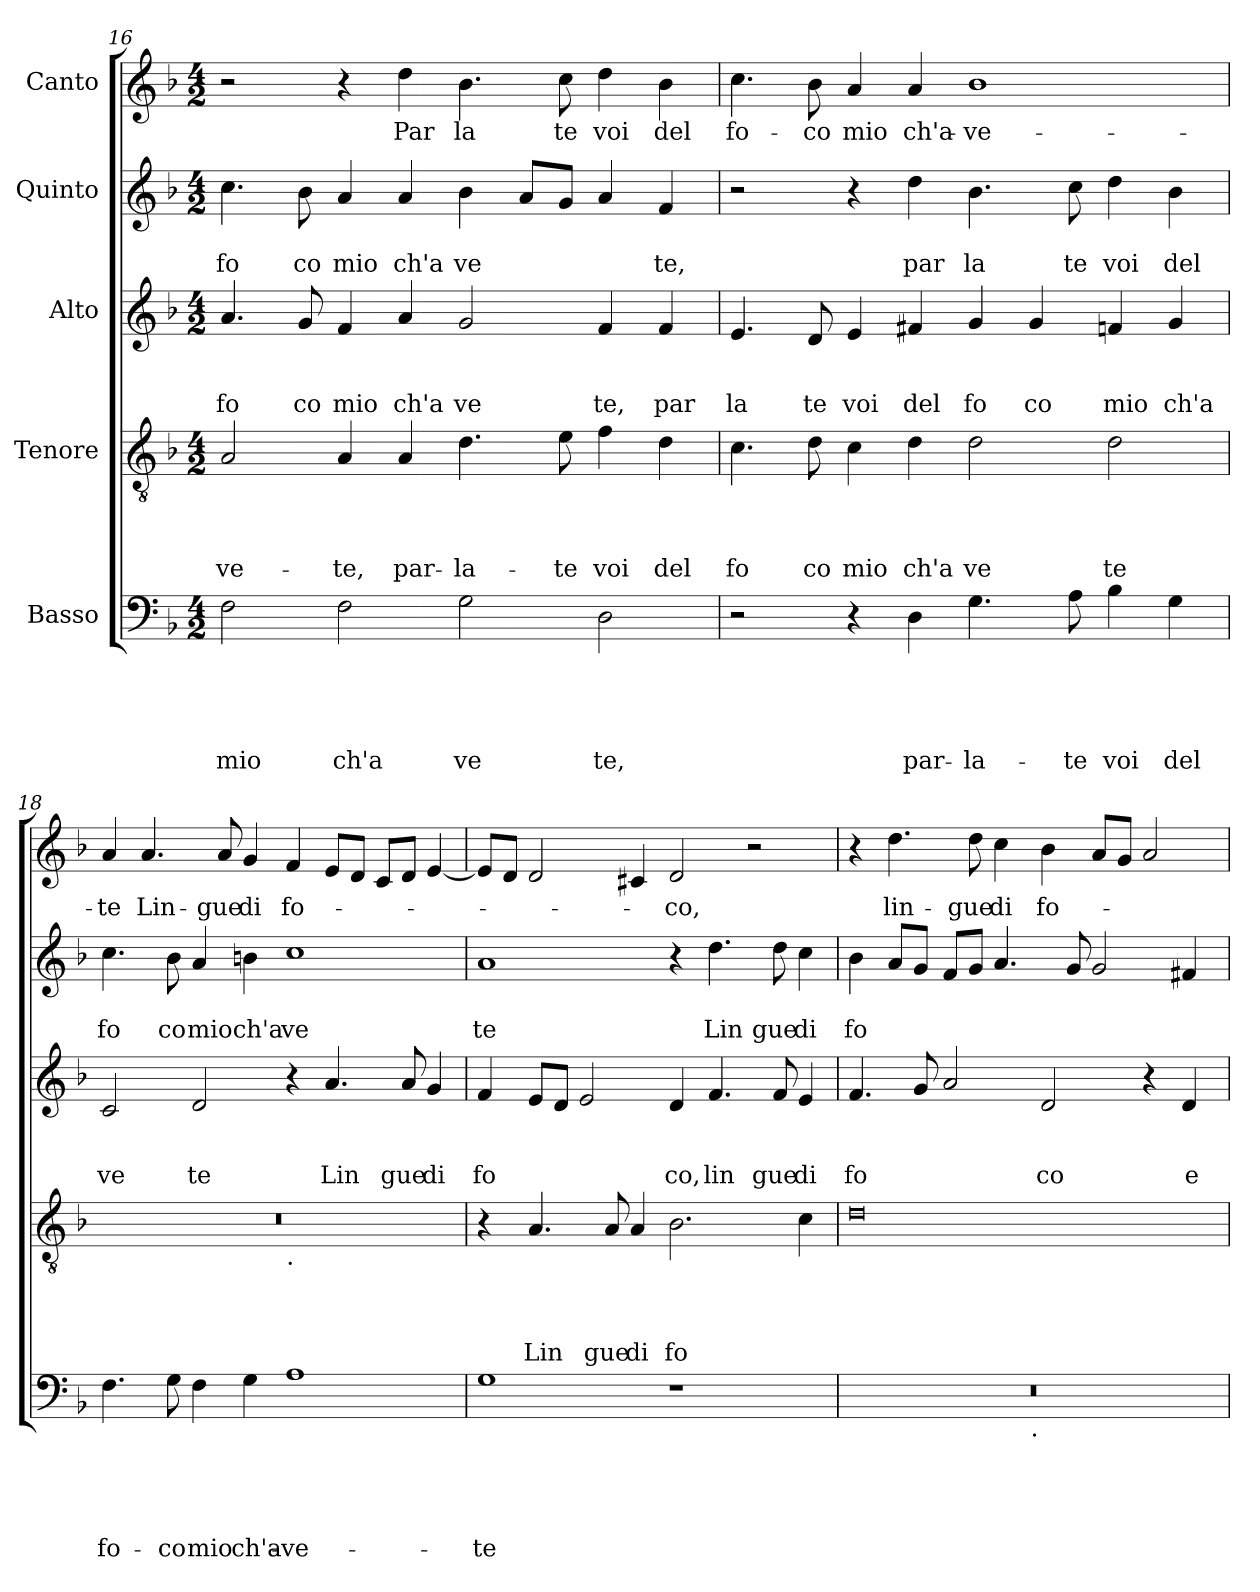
**kern	**text	**text	**text	**text	**text	**kern	**text	**text	**text	**text	**kern	**text	**text	**text	**kern	**text	**text	**kern	**text
*part5	*part5	*part5	*part5	*part5	*part5	*part4	*part4	*part4	*part4	*part4	*part3	*part3	*part3	*part3	*part2	*part2	*part2	*part1	*part1
*staff5	*staff5	*staff5	*staff5	*staff5	*staff5	*staff4	*staff4	*staff4	*staff4	*staff4	*staff3	*staff3	*staff3	*staff3	*staff2	*staff2	*staff2	*staff1	*staff1
*I"Basso	*	*	*	*	*	*I"Tenore	*	*	*	*	*I"Alto	*	*	*	*I"Quinto	*	*	*I"Canto	*
*clefF4	*	*	*	*	*	*clefGv2	*	*	*	*	*clefG2	*	*	*	*clefG2	*	*	*clefG2	*
*ITrd-3c-5	*	*	*	*	*	*ITrd-3c-5	*	*	*	*	*ITrd-3c-5	*	*	*	*	*	*	*	*
*k[b-e-]	*	*	*	*	*	*k[b-e-]	*	*	*	*	*k[b-e-]	*	*	*	*k[b-]	*	*	*k[b-]	*
*B-:	*	*	*	*	*	*B-:	*	*	*	*	*B-:	*	*	*	*F:	*	*	*F:	*
*M4/2	*	*	*	*	*	*M4/2	*	*	*	*	*M4/2	*	*	*	*M4/2	*	*	*M4/2	*
=16	=16	=16	=16	=16	=16	=16	=16	=16	=16	=16	=16	=16	=16	=16	=16	=16	=16	=16	=16
!	!	!	!	!	!LO:LY:b	!	!	!	!	!LO:LY:b	!	!	!	!LO:LY:b	!	!	!LO:LY:b	!	!
2B-\	.	.	.	.	mio	2d/	.	.	.	-ve-	4.dd/	.	.	fo	4.cc\	.	fo	2r	.
!	!	!	!	!	!	!	!	!	!	!	!	!	!	!LO:LY:b	!	!	!LO:LY:b	!	!
.	.	.	.	.	.	.	.	.	.	.	8cc/	.	.	co	8b-\	.	co	.	.
!	!	!	!	!	!LO:LY:b	!	!	!	!	!LO:LY:b	!	!	!	!LO:LY:b	!	!	!LO:LY:b	!	!
2B-\	.	.	.	.	ch'a	4d/	.	.	.	-te,	4b-/	.	.	mio	4a/	.	mio	4r	.
!	!	!	!	!	!	!	!	!	!	!LO:LY:b	!	!	!	!LO:LY:b	!	!	!LO:LY:b	!	!LO:LY:b
.	.	.	.	.	.	4d/	.	.	.	par-	4dd/	.	.	ch'a	4a/	.	ch'a	4dd\	Par
!	!	!	!	!	!LO:LY:b	!	!	!	!	!LO:LY:b	!	!	!	!LO:LY:b	!	!	!LO:LY:b	!	!LO:LY:b
2c\	.	.	.	.	ve	4.g\	.	.	.	-la-	2cc/	.	.	ve	4b-\	.	ve	4.b-\	la
.	.	.	.	.	.	.	.	.	.	.	.	.	.	.	8a/L	.	.	.	.
!	!	!	!	!	!	!	!	!	!	!LO:LY:b	!	!	!	!	!	!	!	!	!LO:LY:b
.	.	.	.	.	.	8a\	.	.	.	-te	.	.	.	.	8g/J	.	.	8cc\	te
!	!	!	!	!	!LO:LY:b	!	!	!	!	!LO:LY:b	!	!	!	!LO:LY:b	!	!	!	!	!LO:LY:b
2G\	.	.	.	.	te,	4b-\	.	.	.	voi	4b-/	.	.	te,	4a/	.	.	4dd\	voi
!	!	!	!	!	!	!	!	!	!	!LO:LY:b	!	!	!	!LO:LY:b	!	!	!LO:LY:b	!	!LO:LY:b
.	.	.	.	.	.	4g\	.	.	.	del	4b-/	.	.	par	4f/	.	te,	4b-\	del
!!LO:LB:g=z
=17	=17	=17	=17	=17	=17	=17	=17	=17	=17	=17	=17	=17	=17	=17	=17	=17	=17	=17	=17
!	!	!	!	!	!	!	!	!	!	!LO:LY:b	!	!	!	!LO:LY:b	!	!	!	!	!LO:LY:b
2r	.	.	.	.	.	4.f\	.	.	.	fo	4.a/	.	.	la	2r	.	.	4.cc\	fo-
!	!	!	!	!	!	!	!	!	!	!LO:LY:b	!	!	!	!LO:LY:b	!	!	!	!	!LO:LY:b
.	.	.	.	.	.	8g\	.	.	.	co	8g/	.	.	te	.	.	.	8b-\	-co
!	!	!	!	!	!	!	!	!	!	!LO:LY:b	!	!	!	!LO:LY:b	!	!	!	!	!LO:LY:b
4r	.	.	.	.	.	4f\	.	.	.	mio	4a/	.	.	voi	4r	.	.	4a/	mio
!	!	!	!	!	!LO:LY:b	!	!	!	!	!LO:LY:b	!	!	!	!LO:LY:b	!	!	!LO:LY:b	!	!LO:LY:b
4G\	.	.	.	.	par-	4g\	.	.	.	ch'a	4bn/	.	.	del	4dd\	.	par	4a/	ch'a-
!	!	!	!	!	!LO:LY:b	!	!	!	!	!LO:LY:b	!	!	!	!LO:LY:b	!	!	!LO:LY:b	!	!LO:LY:b
4.c\	.	.	.	.	-la-	2g\	.	.	.	ve	4cc/	.	.	fo	4.b-\	.	la	1b-	-ve-
!	!	!	!	!	!	!	!	!	!	!	!	!	!	!LO:LY:b	!	!	!	!	!
.	.	.	.	.	.	.	.	.	.	.	4cc/	.	.	co	.	.	.	.	.
!	!	!	!	!	!LO:LY:b	!	!	!	!	!	!	!	!	!	!	!	!LO:LY:b	!	!
8d\	.	.	.	.	-te	.	.	.	.	.	.	.	.	.	8cc\	.	te	.	.
!	!	!	!	!	!LO:LY:b	!	!	!	!	!LO:LY:b	!	!	!	!LO:LY:b	!	!	!LO:LY:b	!	!
4e-\	.	.	.	.	voi	2g\	.	.	.	te	4b-X/	.	.	mio	4dd\	.	voi	.	.
!	!	!	!	!	!LO:LY:b	!	!	!	!	!	!	!	!	!LO:LY:b	!	!	!LO:LY:b	!	!
4c\	.	.	.	.	del	.	.	.	.	.	4cc/	.	.	ch'a	4b-\	.	del	.	.
=18	=18	=18	=18	=18	=18	=18	=18	=18	=18	=18	=18	=18	=18	=18	=18	=18	=18	=18	=18
!	!	!	!	!	!LO:LY:b	!	!	!	!	!	!	!	!	!LO:LY:b	!	!	!LO:LY:b	!	!LO:LY:b
*	*	*	*	*	*	*^	*	*	*	*	*	*	*	*	*	*	*	*	*
4.B-\	.	.	.	.	fo-	0r	1ryy	.	.	.	.	2f/	.	.	ve	4.cc\	.	fo	4a/	-te
!	!	!	!	!	!	!	!	!	!	!	!	!	!	!	!	!	!	!	!	!LO:LY:b
.	.	.	.	.	.	.	.	.	.	.	.	.	.	.	.	.	.	.	4.a/	Lin-
!	!	!	!	!	!LO:LY:b	!	!	!	!	!	!	!	!	!	!	!	!	!LO:LY:b	!	!
8c\	.	.	.	.	-co	.	.	.	.	.	.	.	.	.	.	8b-\	.	co	.	.
!	!	!	!	!	!LO:LY:b	!	!	!	!	!	!	!	!	!	!LO:LY:b	!	!	!LO:LY:b	!	!
4B-\	.	.	.	.	mio	.	.	.	.	.	.	2g/	.	.	te	4a/	.	mio	.	.
!	!	!	!	!	!	!	!	!	!	!	!	!	!	!	!	!	!	!	!	!LO:LY:b
.	.	.	.	.	.	.	.	.	.	.	.	.	.	.	.	.	.	.	8a/	-gue
!	!	!	!	!	!LO:LY:b	!	!	!	!	!	!	!	!	!	!	!	!	!LO:LY:b	!	!LO:LY:b
4c\	.	.	.	.	ch'a-	.	.	.	.	.	.	.	.	.	.	4bn\	.	ch'a	4g/	di
!	!	!	!	!	!	!	!LO:TX:b:t=.	!	!	!	!	!	!	!	!	!	!	!	!	!
!	!	!	!	!	!LO:LY:b	!	!	!	!	!	!	!	!	!	!	!	!	!LO:LY:b	!	!LO:LY:b
1d	.	.	.	.	-ve-	.	1ryy	.	.	.	.	4r	.	.	.	1cc	.	ve	4f/	fo-
!	!	!	!	!	!	!	!	!	!	!	!	!	!	!	!LO:LY:b	!	!	!	!	!
.	.	.	.	.	.	.	.	.	.	.	.	4.dd/	.	.	Lin	.	.	.	8e/L	.
.	.	.	.	.	.	.	.	.	.	.	.	.	.	.	.	.	.	.	8d/J	.
.	.	.	.	.	.	.	.	.	.	.	.	.	.	.	.	.	.	.	8c/L	.
!	!	!	!	!	!	!	!	!	!	!	!	!	!	!	!LO:LY:b	!	!	!	!	!
.	.	.	.	.	.	.	.	.	.	.	.	8dd/	.	.	gue	.	.	.	8d/J	.
!	!	!	!	!	!	!	!	!	!	!	!	!	!	!	!LO:LY:b	!	!	!	!	!
.	.	.	.	.	.	.	.	.	.	.	.	4cc/	.	.	di	.	.	.	[<4e/	.
=19	=19	=19	=19	=19	=19	=19	=19	=19	=19	=19	=19	=19	=19	=19	=19	=19	=19	=19	=19	=19
!	!	!	!	!	!LO:LY:b	!	!	!	!	!	!	!	!	!	!LO:LY:b	!	!	!LO:LY:b	!	!
*	*	*	*	*	*	*v	*v	*	*	*	*	*	*	*	*	*	*	*	*	*
1c	.	.	.	.	-te	4r	.	.	.	.	4b-/	.	.	fo	1a	.	te	8e/L]	.
.	.	.	.	.	.	.	.	.	.	.	.	.	.	.	.	.	.	8d/J	.
!	!	!	!	!	!	!	!	!	!	!LO:LY:b	!	!	!	!	!	!	!	!	!
.	.	.	.	.	.	4.d/	.	.	.	Lin	8a/L	.	.	.	.	.	.	2d/	.
.	.	.	.	.	.	.	.	.	.	.	8g/J	.	.	.	.	.	.	.	.
.	.	.	.	.	.	.	.	.	.	.	2a/	.	.	.	.	.	.	.	.
!	!	!	!	!	!	!	!	!	!	!LO:LY:b	!	!	!	!	!	!	!	!	!
.	.	.	.	.	.	8d/	.	.	.	gue	.	.	.	.	.	.	.	.	.
!	!	!	!	!	!	!	!	!	!	!LO:LY:b	!	!	!	!	!	!	!	!	!
.	.	.	.	.	.	4d/	.	.	.	di	.	.	.	.	.	.	.	4c#X/	.
!	!	!	!	!	!	!	!	!	!	!LO:LY:b	!	!	!	!LO:LY:b	!	!	!	!	!LO:LY:b
1r	.	.	.	.	.	2.e-\	.	.	.	fo	4g/	.	.	co,	4r	.	.	2d/	-co,
!	!	!	!	!	!	!	!	!	!	!	!	!	!	!LO:LY:b	!	!	!LO:LY:b	!	!
.	.	.	.	.	.	.	.	.	.	.	4.b-/	.	.	lin	4.dd\	.	Lin	.	.
.	.	.	.	.	.	.	.	.	.	.	.	.	.	.	.	.	.	2r	.
!	!	!	!	!	!	!	!	!	!	!	!	!	!	!LO:LY:b	!	!	!LO:LY:b	!	!
.	.	.	.	.	.	.	.	.	.	.	8b-/	.	.	gue	8dd\	.	gue	.	.
!	!	!	!	!	!	!	!	!	!	!	!	!	!	!LO:LY:b	!	!	!LO:LY:b	!	!
.	.	.	.	.	.	4f\	.	.	.	.	4a/	.	.	di	4cc\	.	di	.	.
=20	=20	=20	=20	=20	=20	=20	=20	=20	=20	=20	=20	=20	=20	=20	=20	=20	=20	=20	=20
!	!	!	!	!	!	!	!	!	!	!	!	!	!	!LO:LY:b	!	!	!LO:LY:b	!	!
*^	*	*	*	*	*	*	*	*	*	*	*	*	*	*	*	*	*	*	*
0r	2ryy	.	.	.	.	.	0g	.	.	.	.	4.b-/	.	.	fo	4b-\	.	fo	4r	.
!	!	!	!	!	!	!	!	!	!	!	!	!	!	!	!	!	!	!	!	!LO:LY:b
.	.	.	.	.	.	.	.	.	.	.	.	.	.	.	.	8a/L	.	.	4.dd\	lin-
.	.	.	.	.	.	.	.	.	.	.	.	8cc/	.	.	.	8g/J	.	.	.	.
.	4...ryy	.	.	.	.	.	.	.	.	.	.	2dd/	.	.	.	8f/L	.	.	.	.
!	!	!	!	!	!	!	!	!	!	!	!	!	!	!	!	!	!	!	!	!LO:LY:b
.	.	.	.	.	.	.	.	.	.	.	.	.	.	.	.	8g/J	.	.	8dd\	-gue
!	!	!	!	!	!	!	!	!	!	!	!	!	!	!	!	!	!	!	!	!LO:LY:b
.	.	.	.	.	.	.	.	.	.	.	.	.	.	.	.	4.a/	.	.	4cc\	di
!	!LO:TX:b:t=.	!	!	!	!	!	!	!	!	!	!	!	!	!	!	!	!	!	!	!
.	1ryy	.	.	.	.	.	.	.	.	.	.	.	.	.	.	.	.	.	.	.
!	!	!	!	!	!	!	!	!	!	!	!	!	!	!	!LO:LY:b	!	!	!	!	!LO:LY:b
.	.	.	.	.	.	.	.	.	.	.	.	2g/	.	.	co	.	.	.	4b-\	fo-
.	.	.	.	.	.	.	.	.	.	.	.	.	.	.	.	8g/	.	.	.	.
.	.	.	.	.	.	.	.	.	.	.	.	.	.	.	.	2g/	.	.	8a/L	.
.	.	.	.	.	.	.	.	.	.	.	.	.	.	.	.	.	.	.	8g/J	.
.	.	.	.	.	.	.	.	.	.	.	.	4r	.	.	.	.	.	.	2a/	.
!	!	!	!	!	!	!	!	!	!	!	!	!	!	!	!LO:LY:b	!	!	!	!	!
.	.	.	.	.	.	.	.	.	.	.	.	4g/	.	.	e	4f#X/	.	.	.	.
.	32ryy	.	.	.	.	.	.	.	.	.	.	.	.	.	.	.	.	.	.	.
*v	*v	*	*	*	*	*	*	*	*	*	*	*	*	*	*	*	*	*	*	*
=	=	=	=	=	=	=	=	=	=	=	=	=	=	=	=	=	=	=	=
*-	*-	*-	*-	*-	*-	*-	*-	*-	*-	*-	*-	*-	*-	*-	*-	*-	*-	*-	*-
